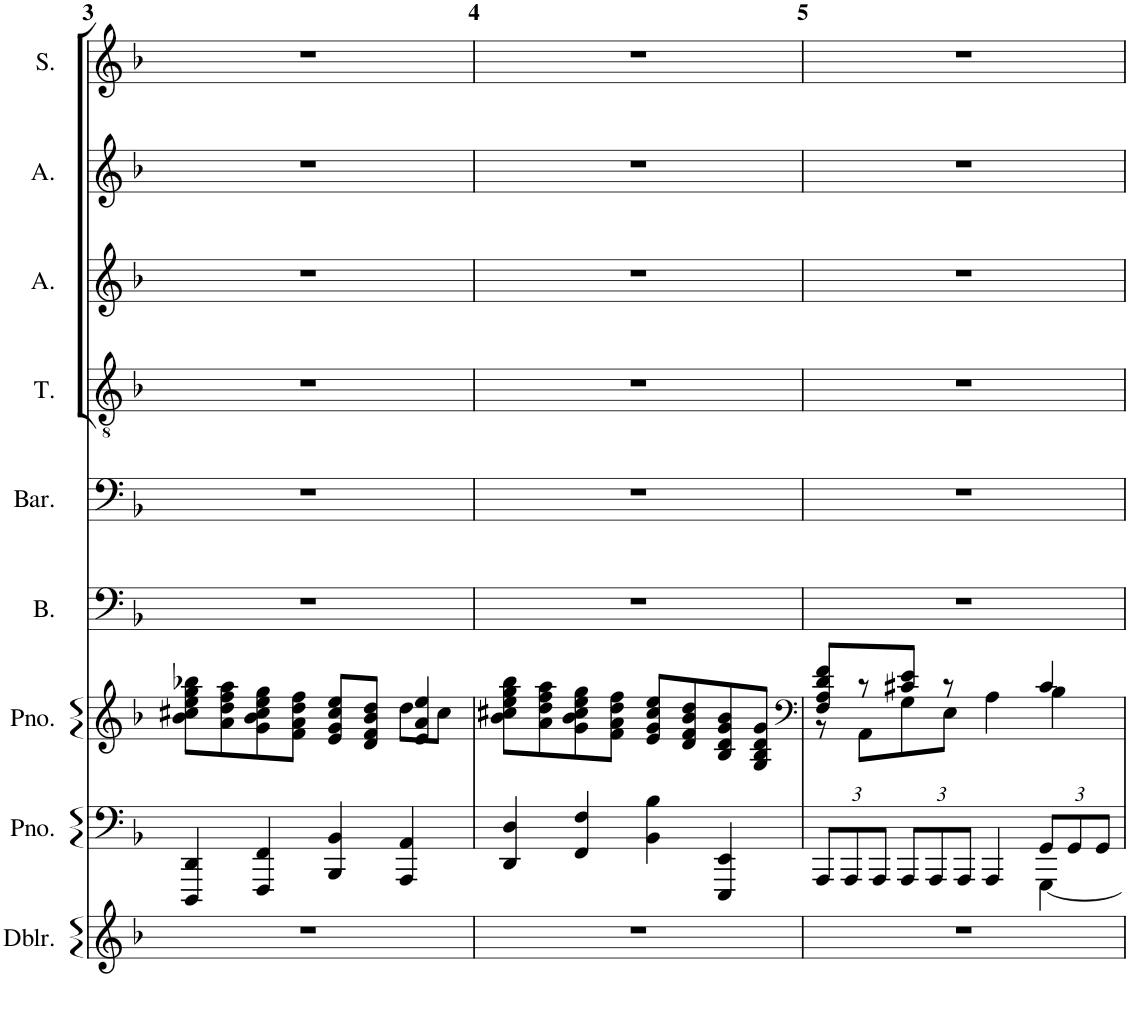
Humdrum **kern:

**kern	**kern	**kern	**kern	**kern	**kern	**kern	**kern	**kern
*part9	*part8	*part7	*part6	*part5	*part4	*part3	*part2	*part1
*staff9	*staff8	*staff7	*staff6	*staff5	*staff4	*staff3	*staff2	*staff1
*I"Doubler	*I"Piano	*I"Piano	*I"Bass	*I"Baritone	*I"Tenor	*I"Alto	*I"Alto	*I"Soprano
*I'Dblr.	*I'Pno.	*I'Pno.	*I'B.	*I'Bar.	*I'T.	*I'A.	*I'A.	*I'S.
!!LO:PB:g=z
*clefG2	*clefF4	*clefG2	*clefF4	*clefF4	*clefGv2	*clefG2	*clefG2	*clefG2
*k[b-]	*k[b-]	*k[b-]	*k[b-]	*k[b-]	*k[b-]	*k[b-]	*k[b-]	*k[b-]
*M4/4	*M4/4	*M4/4	*M4/4	*M4/4	*M4/4	*M4/4	*M4/4	*M4/4
*met(c)	*met(c)	*met(c)	*met(c)	*met(c)	*met(c)	*met(c)	*met(c)	*met(c)
=3	=3	=3	=3	=3	=3	=3	=3	=3
*	*	*^	*	*	*	*	*	*
1r	4DDD/ 4DD/	8b-\ 8cc#X\ 8ee\ 8gg\ 8bb-X\L	2.ryy	1r	1r	1r	1r	1r	1r
.	.	8a\ 8dd\ 8ff\ 8aa\	.	.	.	.	.	.	.
.	4FFF/ 4FF/	8g\ 8b-\ 8cc#\ 8ee\ 8gg\	.	.	.	.	.	.	.
.	.	8f\ 8a\ 8dd\ 8ff\J	.	.	.	.	.	.	.
.	4BBB-/ 4BB-/	8e/ 8g/ 8cc#/ 8ee/L	.	.	.	.	.	.	.
.	.	8d/ 8f/ 8b-/ 8dd/J	.	.	.	.	.	.	.
.	4AAA/ 4AA/	4e/ 4a/ 4ee/	8dd\L	.	.	.	.	.	.
.	.	.	8cc#\J	.	.	.	.	.	.
*	*	*v	*v	*	*	*	*	*	*
=4	=4	=4	=4	=4	=4	=4	=4	=4
1r	4DD/ 4D/	8b-\ 8cc#X\ 8ee\ 8gg\ 8bb-\L	1r	1r	1r	1r	1r	1r
.	.	8a\ 8dd\ 8ff\ 8aa\	.	.	.	.	.	.
.	4FF/ 4F/	8g\ 8b-\ 8cc#\ 8ee\ 8gg\	.	.	.	.	.	.
.	.	8f\ 8a\ 8dd\ 8ff\J	.	.	.	.	.	.
.	4BB-\ 4B-\	8e/ 8g/ 8cc#/ 8ee/L	.	.	.	.	.	.
.	.	8d/ 8f/ 8b-/ 8dd/	.	.	.	.	.	.
.	4EEE/ 4EE/	8B-/ 8d/ 8g/ 8b-/	.	.	.	.	.	.
.	.	8G/ 8B-/ 8d/ 8g/J	.	.	.	.	.	.
=5	=5	=5	=5	=5	=5	=5	=5	=5
*	*	*clefF4	*	*	*	*	*	*
*	*Xbrackettup	*	*	*	*	*	*	*
*	*^	*^	*	*	*	*	*	*
1r	12AAA/L	2.ryy	8F/ 8A/ 8d/ 8f/L	8r	1r	1r	1r	1r	1r	1r
.	12AAA/	.	.	.	.	.	.	.	.	.
.	.	.	8r	8AA\L	.	.	.	.	.	.
.	12AAA/J	.	.	.	.	.	.	.	.	.
.	12AAA/L	.	8c#X/ 8e/J	8G\	.	.	.	.	.	.
.	12AAA/	.	.	.	.	.	.	.	.	.
.	.	.	8r	8E\J	.	.	.	.	.	.
.	12AAA/J	.	.	.	.	.	.	.	.	.
.	4AAA/	.	4ryy	4A\	.	.	.	.	.	.
.	12GG/L	[4GGG\	4c#/	4B-\	.	.	.	.	.	.
.	12GG/	.	.	.	.	.	.	.	.	.
.	12GG/J	.	.	.	.	.	.	.	.	.
*	*v	*v	*	*	*	*	*	*	*	*
*	*	*v	*v	*	*	*	*	*	*
=	=	=	=	=	=	=	=	=
*-	*-	*-	*-	*-	*-	*-	*-	*-
